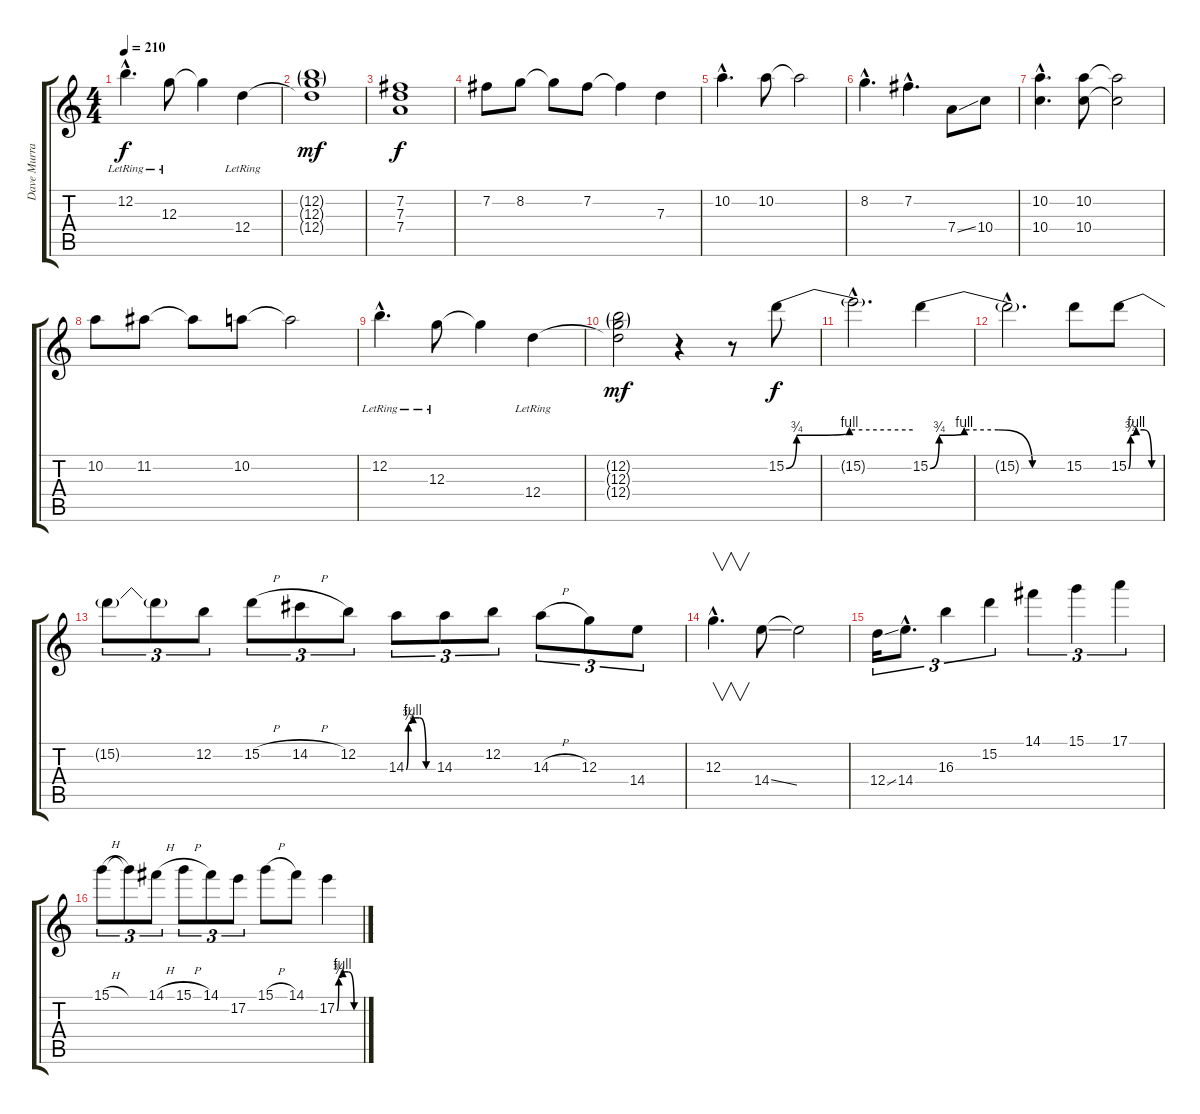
\track ("Dave Murray" "Dave Murra") {instrument distortionguitar}
\staff {score tabs}
\tuning (E4 B3 G3 D3 A2 E2) {hide}
\ts (4 4)
\tempo 210
\clef g2
\ks c
12.2{hac lr}.4{d dy f} 12.3{lr}.8 12.3{t}.4 12.4{lr}.4 |
(12.2{g} 12.3{g} 12.4{t}).1{dy mf} |
(7.2 7.3 7.4).1{dy f} |
7.2.8 8.2.8 8.2{t}.8 7.2.8 7.2{t}.4 7.3.4 |
10.2{hac}.4{d} 10.2.8 10.2{t}.2 |
8.2{hac}.4{d} 7.2{hac}.4{d} 7.4{ss}.8 10.4.8 |
(10.2{hac} 10.4{hac}).4{d} (10.2 10.4).8 (10.2{t} 10.4{t}).2 |
10.2.8 11.2.8 11.2{t}.8 10.2.8 10.2{t}.2 |
12.2{hac lr}.4{d} 12.3{lr}.8 12.3{t}.4 12.4{lr}.4 |
(12.2{g} 12.3{g} 12.4{t}).2{dy mf} r.4 r.8 15.2{be (custom 0 0 5 3 30 4 60 4)}.8{dy f volume 16} |
15.2{hac t}.2{d} 15.2{be (custom 0 0 4 3 15 4 30 4 45 0 60 0)}.4 |
15.2{hac t}.2{d} 15.2.8 15.2{be (custom 0 0 4 3 15 4 30 4 45 0 60 0)}.8 |
15.2{t}.8{tu (3 2)} 15.2{t}.8{tu (3 2)} 12.2.8{tu (3 2)} 15.2{h}.8{tu (3 2)} 14.2{h}.8{tu (3 2)} 12.2.8{tu (3 2)} 14.3{be (custom 0 0 5 3 15 4 30 4 45 0 60 0)}.8{tu (3 2)} 14.3.8{tu (3 2)} 12.2.8{tu (3 2)} 14.3{h}.8{tu (3 2)} 12.3.8{tu (3 2)} 14.4.8{tu (3 2)} |
12.3{hac}.4{v d} 14.4{ss}.8 14.4{t}.2 |
12.4{ss}.16{tu (3 2)} 14.4{hac}.8{d tu (3 2)} 16.3.4{tu (3 2)} 15.2.4{tu (3 2)} 14.1.4{tu (3 2)} 15.1.4{tu (3 2)} 17.1.4{tu (3 2)} |
15.1{h}.8{tu (3 2)} 15.1{t}.8{tu (3 2)} 14.1{h}.8{tu (3 2)} 15.1{h}.8{tu (3 2)} 14.1.8{tu (3 2)} 17.2.8{tu (3 2)} 15.1{h}.8 14.1.8 17.2{be (custom 0 0 5 3 15 4 30 4 45 0 60 0)}.4
